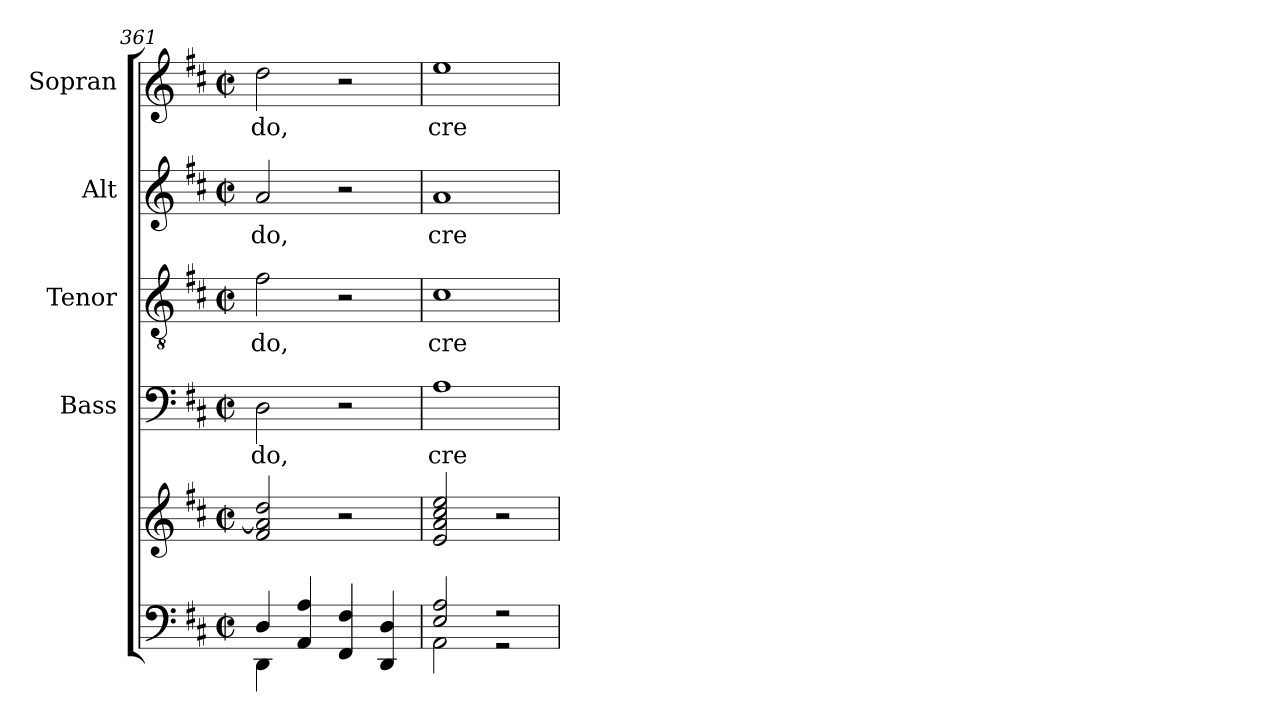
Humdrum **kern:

**kern	**kern	**kern	**text	**kern	**text	**kern	**text	**kern	**text
*part5	*part5	*part4	*part4	*part3	*part3	*part2	*part2	*part1	*part1
*staff6	*staff5	*staff4	*staff4	*staff3	*staff3	*staff2	*staff2	*staff1	*staff1
*	*	*I"Bass	*	*I"Tenor	*	*I"Alt	*	*I"Sopran	*
*	*	*I'B.	*	*I'T.	*	*I'A.	*	*I'S.	*
!!LO:LB:g=z
*clefF4	*clefG2	*clefF4	*	*clefGv2	*	*clefG2	*	*clefG2	*
*k[f#c#]	*k[f#c#]	*k[f#c#]	*	*k[f#c#]	*	*k[f#c#]	*	*k[f#c#]	*
*D:	*D:	*D:	*	*D:	*	*D:	*	*D:	*
*M2/2	*M2/2	*M2/2	*	*M2/2	*	*M2/2	*	*M2/2	*
*met(c|)	*met(c|)	*met(c|)	*	*met(c|)	*	*met(c|)	*	*met(c|)	*
=361	=361	=361	=361	=361	=361	=361	=361	=361	=361
*^	*	*	*	*	*	*	*	*	*
!	!	!	!	!LO:LY:b	!	!LO:LY:b	!	!LO:LY:b	!	!LO:LY:b
4D/	4DD\	2f#/ 2a/] 2dd/	2D\	-do,	2f#\	-do,	2a/	-do,	2dd\	-do,
4AA/ 4A/	2.ryy	.	.	.	.	.	.	.	.	.
4FF#/ 4F#/	.	2r	2r	.	2r	.	2r	.	2r	.
4DD/ 4D/	.	.	.	.	.	.	.	.	.	.
=362	=362	=362	=362	=362	=362	=362	=362	=362	=362	=362
!	!	!	!	!LO:LY:b	!	!LO:LY:b	!	!LO:LY:b	!	!LO:LY:b
2E/ 2A/	2AA\	2e/ 2a/ 2cc#/ 2ee/	1A	cre-	1c#	cre-	1a	cre-	1ee	cre-
2r	2r	2r	.	.	.	.	.	.	.	.
*v	*v	*	*	*	*	*	*	*	*	*
=	=	=	=	=	=	=	=	=	=
*-	*-	*-	*-	*-	*-	*-	*-	*-	*-
